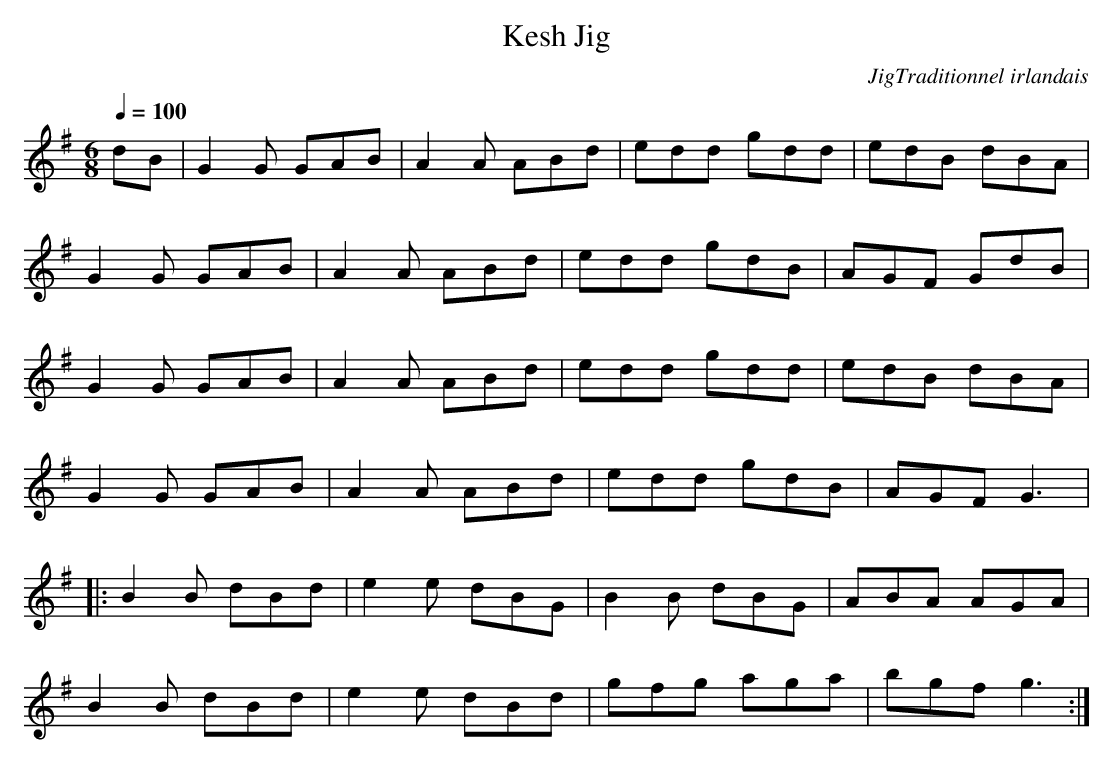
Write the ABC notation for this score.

X:1     %Music
T:Kesh Jig     %Tune name
C:JigTraditionnel irlandais     %Tune composer
Q:1/4=100     %Tempo
V:1     %
     %!STAVE 0 'MŽlodie' @
     %!INSTR 'Piano 1' 0 0 @
[|
M:6/8     %Meter
L:1/8     %
K:G
dB |G2 G GAB |A2 A ABd |edd gdd |edB dBA |
G2 G GAB |A2 A ABd |edd gdB |AGF GdB |
G2 G GAB |A2 A ABd |edd gdd |edB dBA |
G2 G GAB |A2 A ABd |edd gdB |AGF G3 |:
B2 B dBd |e2 e dBG |B2 B dBG |ABA AGA |
B2 B dBd |e2 e dBd |gfg aga |bgf g3 :|
     %End of file
